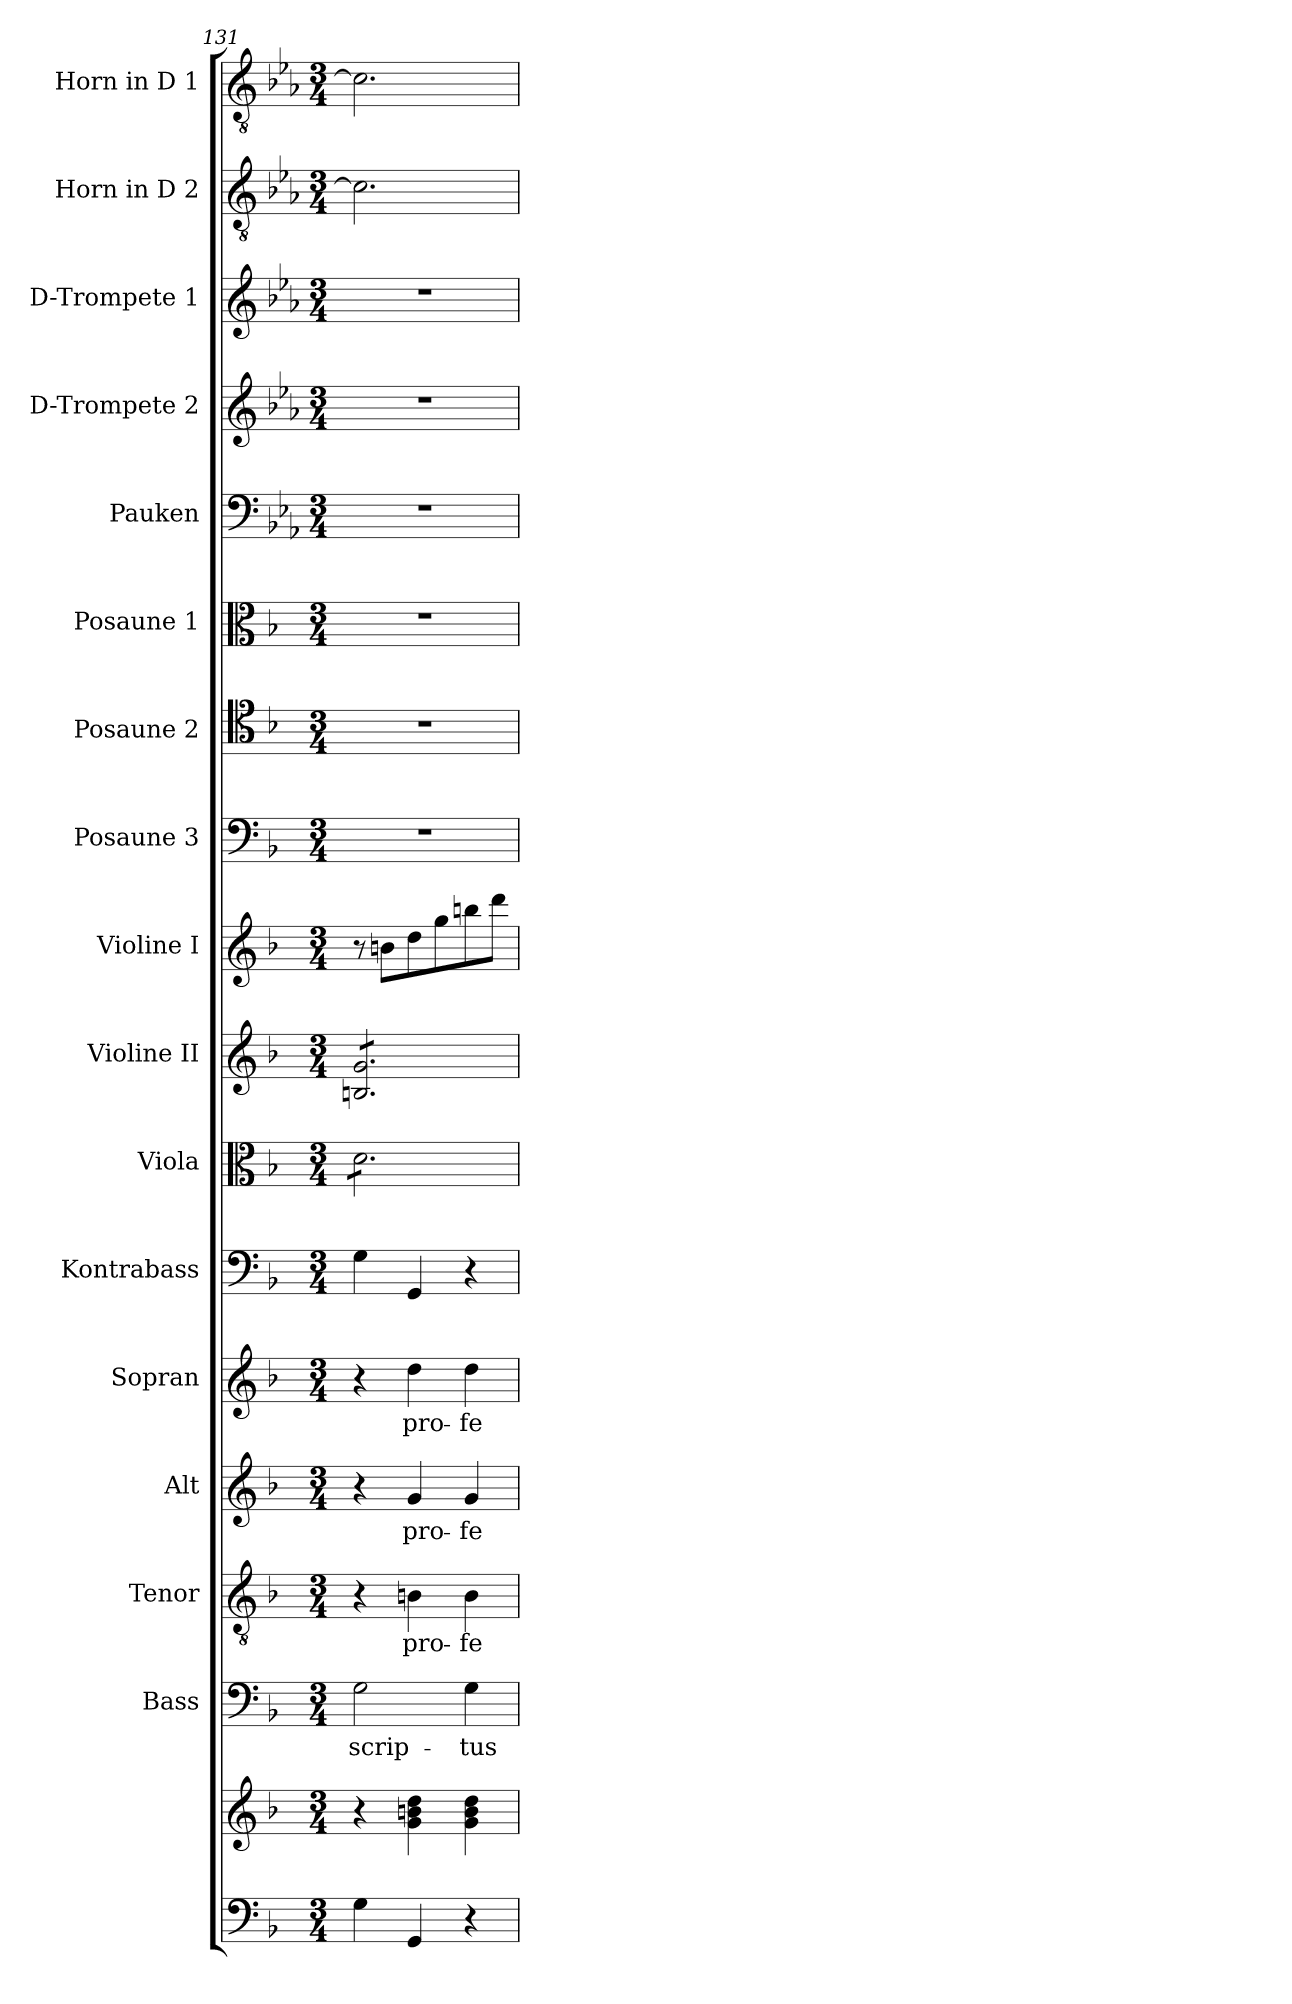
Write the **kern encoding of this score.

**kern	**kern	**kern	**text	**kern	**text	**kern	**text	**kern	**text	**kern	**kern	**kern	**kern	**kern	**kern	**kern	**kern	**kern	**kern	**kern	**kern
*part17	*part17	*part16	*part16	*part15	*part15	*part14	*part14	*part13	*part13	*part12	*part11	*part10	*part9	*part8	*part7	*part6	*part5	*part4	*part3	*part2	*part1
*staff18	*staff17	*staff16	*staff16	*staff15	*staff15	*staff14	*staff14	*staff13	*staff13	*staff12	*staff11	*staff10	*staff9	*staff8	*staff7	*staff6	*staff5	*staff4	*staff3	*staff2	*staff1
*	*	*I"Bass	*	*I"Tenor	*	*I"Alt	*	*I"Sopran	*	*I"Kontrabass	*I"Viola	*I"Violine II	*I"Violine I	*I"Posaune 3	*I"Posaune 2	*I"Posaune 1	*I"Pauken	*I"D-Trompete 2	*I"D-Trompete 1	*I"Horn in D 2	*I"Horn in D 1
*	*	*I'B.	*	*I'T.	*	*I'A.	*	*I'S.	*	*I'Kb.	*I'Vla.	*I'Vl. II	*I'Vl. I	*I'Pos. 3	*I'Pos. 2	*I'Pos. 1	*I'Pk.	*I'D Trp. 2	*I'D Trp. 1	*I'Hrn. 2	*I'Hrn. 1
*clefF4	*clefG2	*clefF4	*	*clefGv2	*	*clefG2	*	*clefG2	*	*clefF4	*clefC3	*clefG2	*clefG2	*clefF4	*clefC4	*clefC3	*clefF4	*clefG2	*clefG2	*clefGv2	*clefGv2
*	*	*	*	*	*	*	*	*	*	*ITrd7c12	*	*	*	*	*	*	*ITrd-1c-2	*ITrd-1c-2	*ITrd-1c-2	*ITrd-1c-2	*ITrd-1c-2
*k[b-]	*k[b-]	*k[b-]	*	*k[b-]	*	*k[b-]	*	*k[b-]	*	*k[b-]	*k[b-]	*k[b-]	*k[b-]	*k[b-]	*k[b-]	*k[b-]	*k[b-]	*k[b-]	*k[b-]	*k[b-]	*k[b-]
*F:	*F:	*F:	*	*F:	*	*F:	*	*F:	*	*F:	*F:	*F:	*F:	*F:	*F:	*F:	*F:	*F:	*F:	*F:	*F:
*M3/4	*M3/4	*M3/4	*	*M3/4	*	*M3/4	*	*M3/4	*	*M3/4	*M3/4	*M3/4	*M3/4	*M3/4	*M3/4	*M3/4	*M3/4	*M3/4	*M3/4	*M3/4	*M3/4
=131	=131	=131	=131	=131	=131	=131	=131	=131	=131	=131	=131	=131	=131	=131	=131	=131	=131	=131	=131	=131	=131
!	!	!	!LO:LY:b	!	!	!	!	!	!	!	!	!	!	!	!	!	!	!	!	!	!
*	*	*	*	*	*	*	*	*	*	*	*tremolo	*	*	*	*	*	*	*	*	*	*
*	*	*	*	*	*	*	*	*	*	*	*	*tremolo	*	*	*	*	*	*	*	*	*
4G\	4r	2G\	scrip-	4r	.	4r	.	4r	.	4GG\	8d\L	8Bn/ 8g/L	8r	2.r	2.r	2.r	2.r	2.r	2.r	2.d\]	2.d\]
.	.	.	.	.	.	.	.	.	.	.	8d\	8Bn/ 8g/	8bn\L	.	.	.	.	.	.	.	.
!	!	!	!	!	!LO:LY:b	!	!LO:LY:b	!	!LO:LY:b	!	!	!	!	!	!	!	!	!	!	!	!
4GG/	4g\ 4bn\ 4dd\	.	.	4Bn\	pro-	4g/	pro-	4dd\	pro-	4GGG/	8d\	8Bn/ 8g/	8dd\	.	.	.	.	.	.	.	.
.	.	.	.	.	.	.	.	.	.	.	8d\	8Bn/ 8g/	8gg\	.	.	.	.	.	.	.	.
!	!	!	!LO:LY:b	!	!LO:LY:b	!	!LO:LY:b	!	!LO:LY:b	!	!	!	!	!	!	!	!	!	!	!	!
4r	4g\ 4b\ 4dd\	4G\	-tus	4B\	-fe-	4g/	-fe-	4dd\	-fe-	4r	8d\	8Bn/ 8g/	8bbn\	.	.	.	.	.	.	.	.
.	.	.	.	.	.	.	.	.	.	.	8d\J	8Bn/ 8g/J	8ddd\J	.	.	.	.	.	.	.	.
*	*	*	*	*	*	*	*	*	*	*	*	*Xtremolo	*	*	*	*	*	*	*	*	*
*	*	*	*	*	*	*	*	*	*	*	*Xtremolo	*	*	*	*	*	*	*	*	*	*
=	=	=	=	=	=	=	=	=	=	=	=	=	=	=	=	=	=	=	=	=	=
*-	*-	*-	*-	*-	*-	*-	*-	*-	*-	*-	*-	*-	*-	*-	*-	*-	*-	*-	*-	*-	*-
